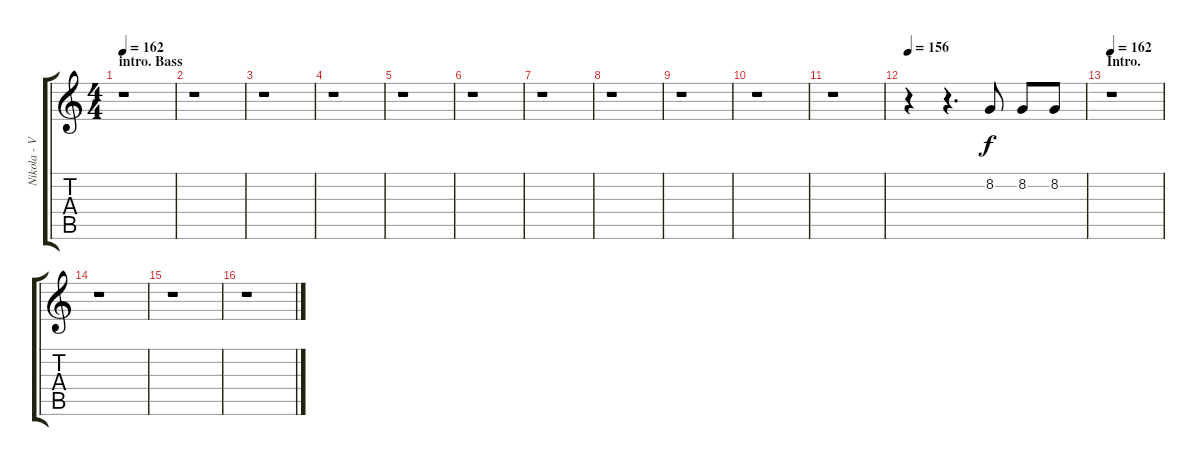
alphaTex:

\track ("Nikola - Vocal" "Nikola - V") {instrument flute}
\staff {score tabs}
\tuning (E4 B3 G3 D3 A2 E2) {hide}
\ts (4 4)
\section ("" "intro. Bass")
\tempo 162
\clef g2
\ks c
r.1{dy f instrument flute} |
r.1 |
r.1 |
r.1 |
r.1 |
r.1 |
r.1 |
r.1 |
r.1 |
r.1 |
r.1 |
\tempo 156
r.4 r.4{d} 8.2.8 8.2.8 8.2.8 |
\section ("" "Intro.")
\tempo 162
r.1 |
r.1 |
r.1 |
r.1
